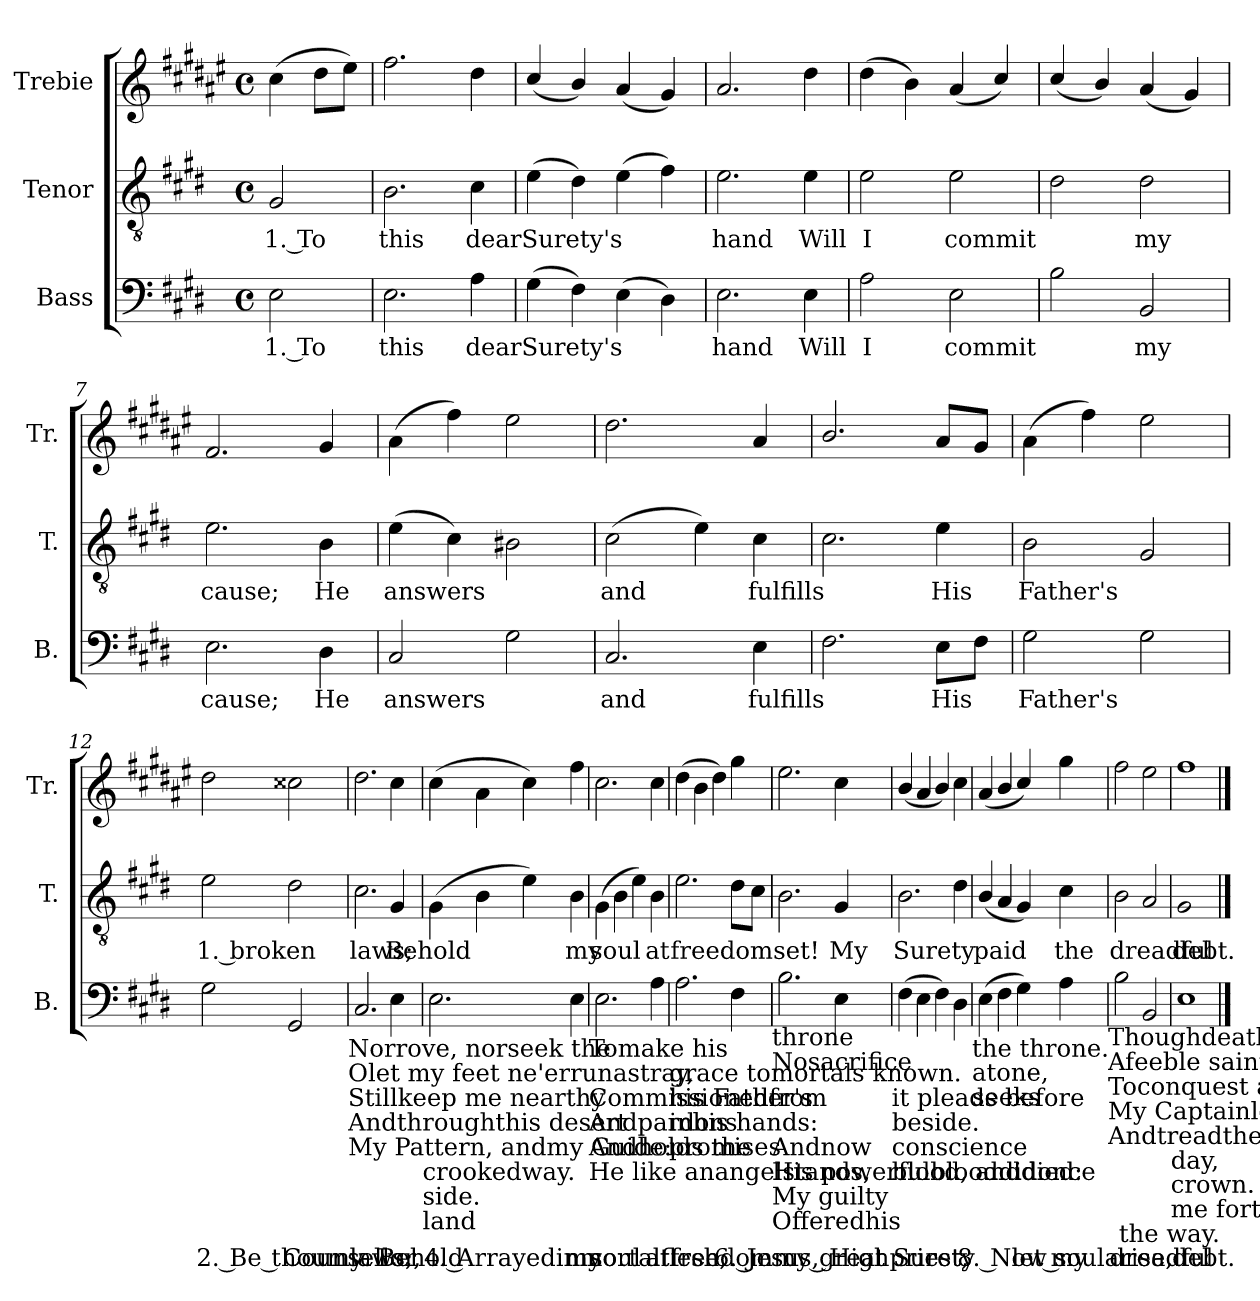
**kern	**text	**kern	**text	**kern
*part3	*part3	*part2	*part2	*part1
*staff3	*staff3	*staff2	*staff2	*staff1
*I"Bass	*	*I"Tenor	*	*I"Trebie
*I'B.	*	*I'T.	*	*I'Tr.
*clefF4	*	*clefGv2	*	*clefG2
*	*	*	*	*ITrd1c2
*k[f#c#g#d#]	*	*k[f#c#g#d#]	*	*k[f#c#g#d#]
*E:	*	*E:	*	*E:
*M4/4	*	*M4/4	*	*M4/4
*met(c)	*	*met(c)	*	*met(c)
=1	=1	=1	=1	=1
!	!LO:LY:a:rj	!LO:N:head=open	!LO:LY:b:rj	!
2E\	1. To	2G#/	1. To	(>4b\
!	!	!	!	!LO:N:head=solid
.	.	.	.	8cc#\L
!	!	!	!	!LO:N:head=solid
.	.	.	.	8dd#\J)
=2	=2	=2	=2	=2
!	!LO:LY:a	!	!LO:LY:b	!
2.E\	this	2.B\	this	2.ee\
!LO:N:head=solid	!LO:LY:a	!LO:N:head=solid	!LO:LY:b	!LO:N:head=solid
4A\	dear	4c#\	dear	4cc#\
=3	=3	=3	=3	=3
!LO:N:head=solid	!LO:LY:a	!LO:N:head=solid	!LO:LY:b	!
(>4G#\	Surety's	(>4e\	Surety's	(<4b/
!	!	!LO:N:head=solid	!	!LO:N:head=solid
4F#\)	.	4d#\)	.	4a/)
!LO:N:head=solid	!	!LO:N:head=solid	!	!LO:N:head=solid
(>4E\	.	(>4e\	.	(<4g#/
!LO:N:head=solid	!	!	!	!
4D#\)	.	4f#\)	.	4f#/)
=4	=4	=4	=4	=4
!	!LO:LY:a	!	!LO:LY:b	!LO:N:head=open
2.E\	hand	2.e\	hand	2.g#/
!LO:N:head=solid	!LO:LY:a	!LO:N:head=solid	!LO:LY:b	!LO:N:head=solid
4E\	Will	4e\	Will	4cc#\
=5	=5	=5	=5	=5
!	!LO:LY:a	!	!LO:LY:b	!LO:N:head=solid
2A\	I	2e\	I	(>4cc#>\
!	!	!	!	!LO:N:head=solid
.	.	.	.	4a\)
!	!LO:LY:a	!	!LO:LY:b	!LO:N:head=solid
2E\	commit	2e\	commit	(<4g#/
.	.	.	.	4b/)
=6	=6	=6	=6	=6
!	!	!LO:N:head=open	!	!
2B\	.	2d#\	.	(<4b/
!	!	!	!	!LO:N:head=solid
.	.	.	.	4a/)
!	!LO:LY:a	!LO:N:head=open	!LO:LY:b	!LO:N:head=solid
2BB/	my	2d#\	my	(<4g#/
.	.	.	.	4f#/)
=7	=7	=7	=7	=7
!	!LO:LY:a	!	!LO:LY:b	!
2.E\	cause;	2.e\	cause;	2.e/
!LO:N:head=solid	!LO:LY:a	!	!LO:LY:b	!
4D#\	He	4B\	He	4f#/
=8	=8	=8	=8	=8
!LO:N:head=open	!LO:LY:a	!LO:N:head=solid	!LO:LY:b	!LO:N:head=solid
2C#/	answers	(>4e\	answers	(>4g#\
!	!	!LO:N:head=solid	!	!LO:N:head=solid
.	.	4c#\)	.	4ee\)
!LO:N:head=open	!	!	!	!LO:N:head=open
2G#\	.	2B#X\	.	2dd#\
=9	=9	=9	=9	=9
!LO:N:head=open	!LO:LY:a	!LO:N:head=open	!LO:LY:b	!LO:N:head=open
2.C#/	and	(>2c#\	and	2.cc#\
!	!	!LO:N:head=solid	!	!
.	.	4e\)	.	.
!LO:N:head=solid	!LO:LY:a	!LO:N:head=solid	!LO:LY:b	!LO:N:head=solid
4E\	fulfills	4c#\	fulfills	4g#</
=10	=10	=10	=10	=10
!	!	!LO:N:head=open	!	!
2.F#\	.	2.c#\	.	2.a/
!LO:N:head=solid	!LO:LY:a	!LO:N:head=solid	!LO:LY:b	!LO:N:head=solid
8E\L	His	4e\	His	8g#/L
8F#\J	.	.	.	8f#/J
=11	=11	=11	=11	=11
!LO:N:head=open	!LO:LY:a	!	!LO:LY:b	!LO:N:head=solid
2G#\	Father's	2B\	Father's	(>4g#\
!	!	!	!	!LO:N:head=solid
.	.	.	.	4ee\)
!LO:N:head=open	!	!LO:N:head=open	!	!LO:N:head=open
2G#\	.	2G#/	.	2dd#\
!!LO:LB:g=z
=12	=12	=12	=12	=12
!LO:N:head=open	!LO:LY:b:rj	!	!LO:LY:b:rj	!LO:N:head=open
2G#\	2. Be thoumy	2e\	1. broken	2cc#\
!LO:N:head=open	!LO:LY:b	!LO:N:head=open	!	!
2GG#/	Counsellor,	2d#\	.	2b#X\
!LO:TX:b:t=Norrove, norseek the	!	!	!	!
!LO:TX:b:t=Olet my feet ne'errunastray,	!	!	!	!
!LO:TX:b:t=Stillkeep me nearthy	!	!	!	!
!LO:TX:b:t=Andthroughthis desert	!	!	!	!
!LO:TX:b:t=My Pattern, andmy Guide&colon;	!	!	!	!
=13	=13	=13	=13	=13
!LO:N:head=open	!LO:LY:a	!LO:N:head=open	!LO:LY:b	!LO:N:head=open
2.C#/	laws;	2.c#\	laws;	2.cc#\
!LO:N:head=solid	!LO:LY:a	!LO:N:head=solid	!LO:LY:b	!
4E\	Behold	4G#/	Behold	4b\
!LO:TX:b:t=crookedway.	!	!	!	!
!LO:TX:b:t=side.	!	!	!	!
!LO:TX:b:t=land	!	!	!	!
=14	=14	=14	=14	=14
!	!LO:LY:b	!LO:N:head=solid	!	!
2.E\	4. Arrayedinmortalflesh,	(>4G#\	.	(>4b\
!	!	!	!	!LO:N:head=solid
.	.	4B\	.	4g#\
!	!	!LO:N:head=solid	!	!
.	.	4e\)	.	4b\)
!LO:N:head=solid	!LO:LY:a	!	!LO:LY:b	!LO:N:head=solid
4E\	my	4B\	my	4ee\
!LO:TX:b:t=Tomake his	!	!	!	!
!LO:TX:b:t=Commissionedfrom	!	!	!	!
!LO:TX:b:t=Andpardons	!	!	!	!
!LO:TX:b:t=Andholds the	!	!	!	!
!LO:TX:b:t=He like anangelstands,	!	!	!	!
=15	=15	=15	=15	=15
!	!LO:LY:a	!LO:N:head=solid	!LO:LY:b	!
2.E\	soul	(>4G#\	soul	2.b>\
.	.	4B\	.	.
!	!	!LO:N:head=solid	!	!
.	.	4e\)	.	.
!LO:N:head=solid	!LO:LY:a	!	!LO:LY:b	!
4A\	at	4B\	at	4b\
!LO:TX:b:t=grace tomortals known.	!	!	!	!
!LO:TX:b:t=his Father's	!	!	!	!
!LO:TX:b:t=inhis hands&colon;	!	!	!	!
!LO:TX:b:t=promises	!	!	!	!
=16	=16	=16	=16	=16
!	!LO:LY:a	!	!LO:LY:b	!LO:N:head=solid
2.A\	freedom	2.e\	freedom	(>4cc#\
!	!	!	!	!LO:N:head=solid
.	.	.	.	4a\
!	!	!	!	!LO:N:head=solid
.	.	.	.	4cc#\)
!	!LO:LY:b:rj	!LO:N:head=solid	!	!
4F#\	6. Jesus,	8d#\L	.	4ff#\
!	!	!LO:N:head=solid	!	!
.	.	8c#\J	.	.
!LO:TX:b:t=Andnow	!	!	!	!
!LO:TX:b:t=throne	!	!	!	!
!LO:TX:b:t=His powerfulblooddidonce	!	!	!	!
!LO:TX:b:t=Nosacrifice	!	!	!	!
!LO:TX:b:t=My guilty	!	!	!	!
!LO:TX:b:t=Offeredhis	!	!	!	!
=17	=17	=17	=17	=17
!	!LO:LY:b	!	!LO:LY:b	!LO:N:head=open
2.B\	my great	2.B\	set!	2.dd#\
!LO:N:head=solid	!LO:LY:b	!LO:N:head=solid	!LO:LY:b	!
4E\	Highpriest,	4G#/	My	4b\
!LO:TX:b:t=it pleads before	!	!	!	!
!LO:TX:b:t=beside.	!	!	!	!
!LO:TX:b:t=conscience	!	!	!	!
!LO:TX:b:t=blood, anddied&colon;	!	!	!	!
=18	=18	=18	=18	=18
!	!LO:LY:a	!	!LO:LY:b	!LO:N:head=solid
(>4F#\	Surety	2.B\	Surety	(<4a/
!LO:N:head=solid	!	!	!	!LO:N:head=solid
4E\	.	.	.	4g#/
!	!	!	!	!LO:N:head=solid
4F#\)	.	.	.	4a/)
!LO:N:head=solid	!	!LO:N:head=solid	!	!
4D#\	.	4d#\	.	4b\
!LO:TX:b:t=the throne.	!	!	!	!
!LO:TX:b:t=atone,	!	!	!	!
!LO:TX:b:t=seeks	!	!	!	!
=19	=19	=19	=19	=19
!LO:N:head=solid	!LO:LY:b:rj	!	!LO:LY:b	!LO:N:head=solid
(>4E\	8. Now	(<4B/	paid	(<4g#/
!	!	!LO:N:head=solid	!	!LO:N:head=solid
4F#\	.	4A/	.	4a/
!LO:N:head=solid	!LO:LY:b:rj	!LO:N:head=solid	!	!
4G#\)	let my	4G#/)	.	4b/)
!LO:N:head=solid	!LO:LY:b	!LO:N:head=solid	!LO:LY:b	!
4A\	soularise,	4c#\	the	4ff#\
!LO:TX:b:t=Thoughdeathandhellobstruct	!	!	!	!
!LO:TX:b:t=Afeeble saint shallwinthe	!	!	!	!
!LO:TX:b:t=Toconquest anda	!	!	!	!
!LO:TX:b:t=My Captainleads	!	!	!	!
!LO:TX:b:t=Andtreadthe tempterdown&colon;	!	!	!	!
=20	=20	=20	=20	=20
!	!LO:LY:a	!	!LO:LY:b	!
2B\	dreadful	2B\	dreadful	2ee\
!	!	!	!	!LO:N:head=open
2BB/	.	2A/	.	2dd#\
!LO:TX:b:t=day,	!	!	!	!
!LO:TX:b:t=crown.	!	!	!	!
!LO:TX:b:t=me forth	!	!	!	!
=21	=21	=21	=21	=21
!	!LO:LY:a	!LO:N:head=open	!LO:LY:b	!
1E	debt.	1G#	debt.	1ee
!LO:TX:b:t=the way.	!	!	!	!
==	==	==	==	==
*-	*-	*-	*-	*-
